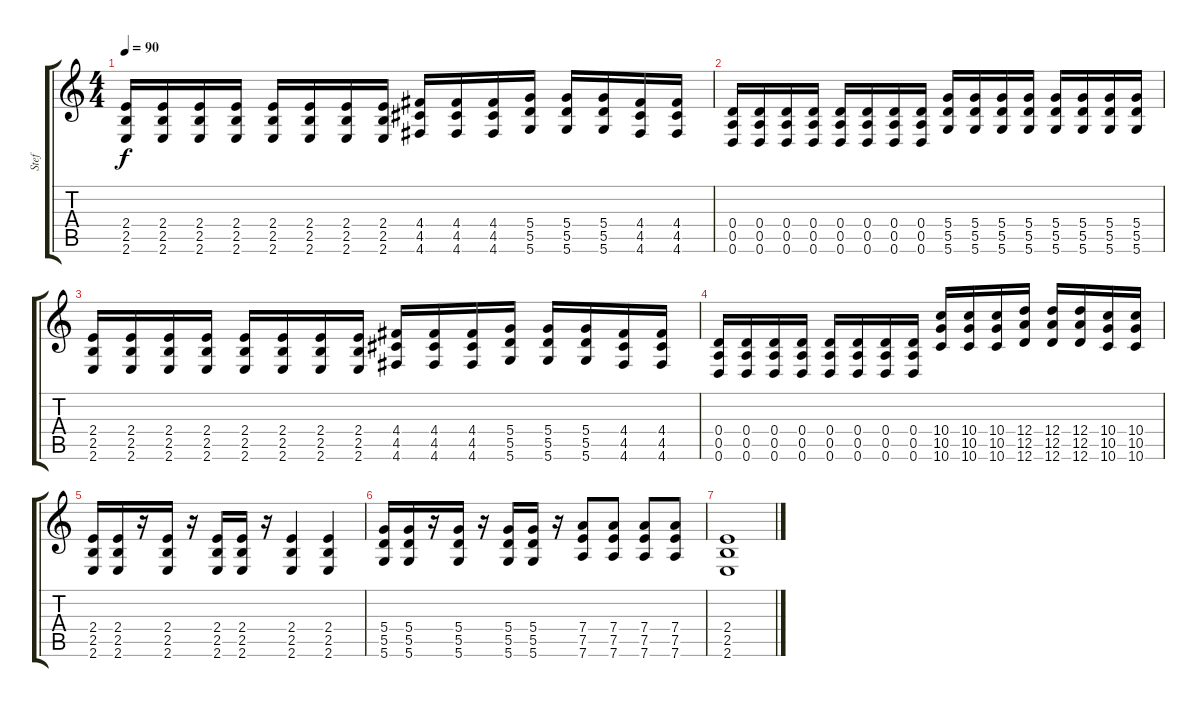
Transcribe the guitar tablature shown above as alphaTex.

\track ("Stef" "Stef") {instrument distortionguitar}
\staff {score tabs}
\tuning (E4 B3 G3 D3 A2 D2) {hide}
\ts (4 4)
\tempo 90
\clef g2
\ks c
(2.4 2.5 2.6).16{dy f volume 13 balance 16 instrument distortionguitar} (2.4 2.5 2.6).16 (2.4 2.5 2.6).16 (2.4 2.5 2.6).16 (2.4 2.5 2.6).16 (2.4 2.5 2.6).16 (2.4 2.5 2.6).16 (2.4 2.5 2.6).16 (4.4 4.5 4.6).16 (4.4 4.5 4.6).16 (4.4 4.5 4.6).16 (5.4 5.5 5.6).16 (5.4 5.5 5.6).16 (5.4 5.5 5.6).16 (4.4 4.5 4.6).16 (4.4 4.5 4.6).16 |
(0.4 0.5 0.6).16 (0.4 0.5 0.6).16 (0.4 0.5 0.6).16 (0.4 0.5 0.6).16 (0.4 0.5 0.6).16 (0.4 0.5 0.6).16 (0.4 0.5 0.6).16 (0.4 0.5 0.6).16 (5.4 5.5 5.6).16 (5.4 5.5 5.6).16 (5.4 5.5 5.6).16 (5.4 5.5 5.6).16 (5.4 5.5 5.6).16 (5.4 5.5 5.6).16 (5.4 5.5 5.6).16 (5.4 5.5 5.6).16 |
(2.4 2.5 2.6).16{volume 13 balance 16 instrument distortionguitar} (2.4 2.5 2.6).16 (2.4 2.5 2.6).16 (2.4 2.5 2.6).16 (2.4 2.5 2.6).16 (2.4 2.5 2.6).16 (2.4 2.5 2.6).16 (2.4 2.5 2.6).16 (4.4 4.5 4.6).16 (4.4 4.5 4.6).16 (4.4 4.5 4.6).16 (5.4 5.5 5.6).16 (5.4 5.5 5.6).16 (5.4 5.5 5.6).16 (4.4 4.5 4.6).16 (4.4 4.5 4.6).16 |
(0.4 0.5 0.6).16 (0.4 0.5 0.6).16 (0.4 0.5 0.6).16 (0.4 0.5 0.6).16 (0.4 0.5 0.6).16 (0.4 0.5 0.6).16 (0.4 0.5 0.6).16 (0.4 0.5 0.6).16 (10.4 10.5 10.6).16 (10.4 10.5 10.6).16 (10.4 10.5 10.6).16 (12.4 12.5 12.6).16 (12.4 12.5 12.6).16 (12.4 12.5 12.6).16 (10.4 10.5 10.6).16 (10.4 10.5 10.6).16 |
(2.4 2.5 2.6).16 (2.4 2.5 2.6).16 r.16 (2.4 2.5 2.6).16 r.16 (2.4 2.5 2.6).16 (2.4 2.5 2.6).16 r.16 (2.4 2.5 2.6).4 (2.4 2.5 2.6).4 |
(5.4 5.5 5.6).16 (5.4 5.5 5.6).16 r.16 (5.4 5.5 5.6).16 r.16 (5.4 5.5 5.6).16 (5.4 5.5 5.6).16 r.16 (7.4 7.5 7.6).8 (7.4 7.5 7.6).8 (7.4 7.5 7.6).8 (7.4 7.5 7.6).8 |
(2.4 2.5 2.6).1
